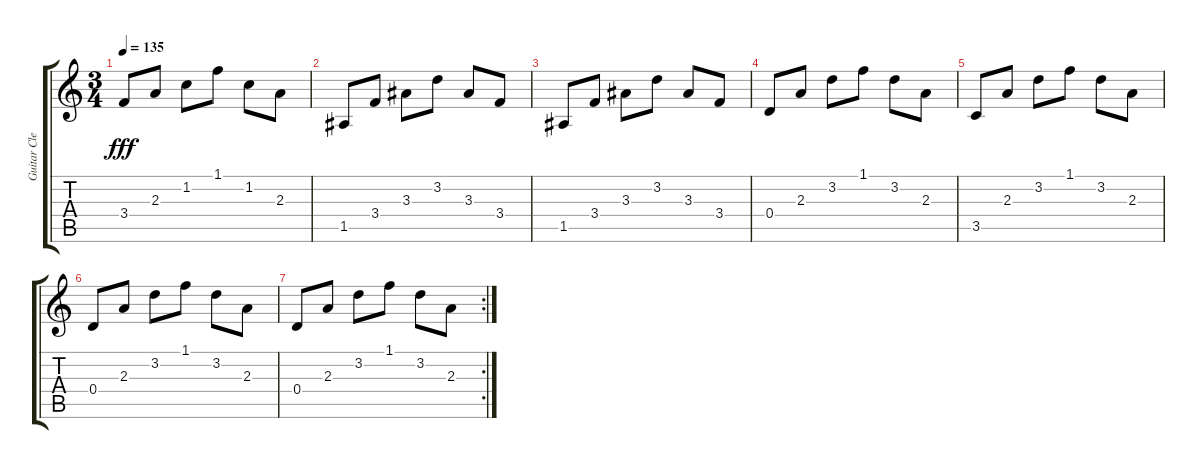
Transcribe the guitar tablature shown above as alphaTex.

\track ("Guitar Clean 2" "Guitar Cle") {instrument electricguitarclean}
\staff {score tabs}
\tuning (E4 B3 G3 D3 A2 E2) {hide}
\ts (3 4)
\tempo 135
\clef g2
\ks c
3.4.8{dy fff} 2.3.8 1.2.8 1.1.8 1.2.8 2.3.8 |
1.5.8 3.4.8 3.3.8 3.2.8 3.3.8 3.4.8 |
1.5.8 3.4.8 3.3.8 3.2.8 3.3.8 3.4.8 |
0.4.8 2.3.8 3.2.8 1.1.8 3.2.8 2.3.8 |
3.5.8 2.3.8 3.2.8 1.1.8 3.2.8 2.3.8 |
0.4.8 2.3.8 3.2.8 1.1.8 3.2.8 2.3.8 |
\rc 2
0.4.8 2.3.8 3.2.8 1.1.8 3.2.8 2.3.8
